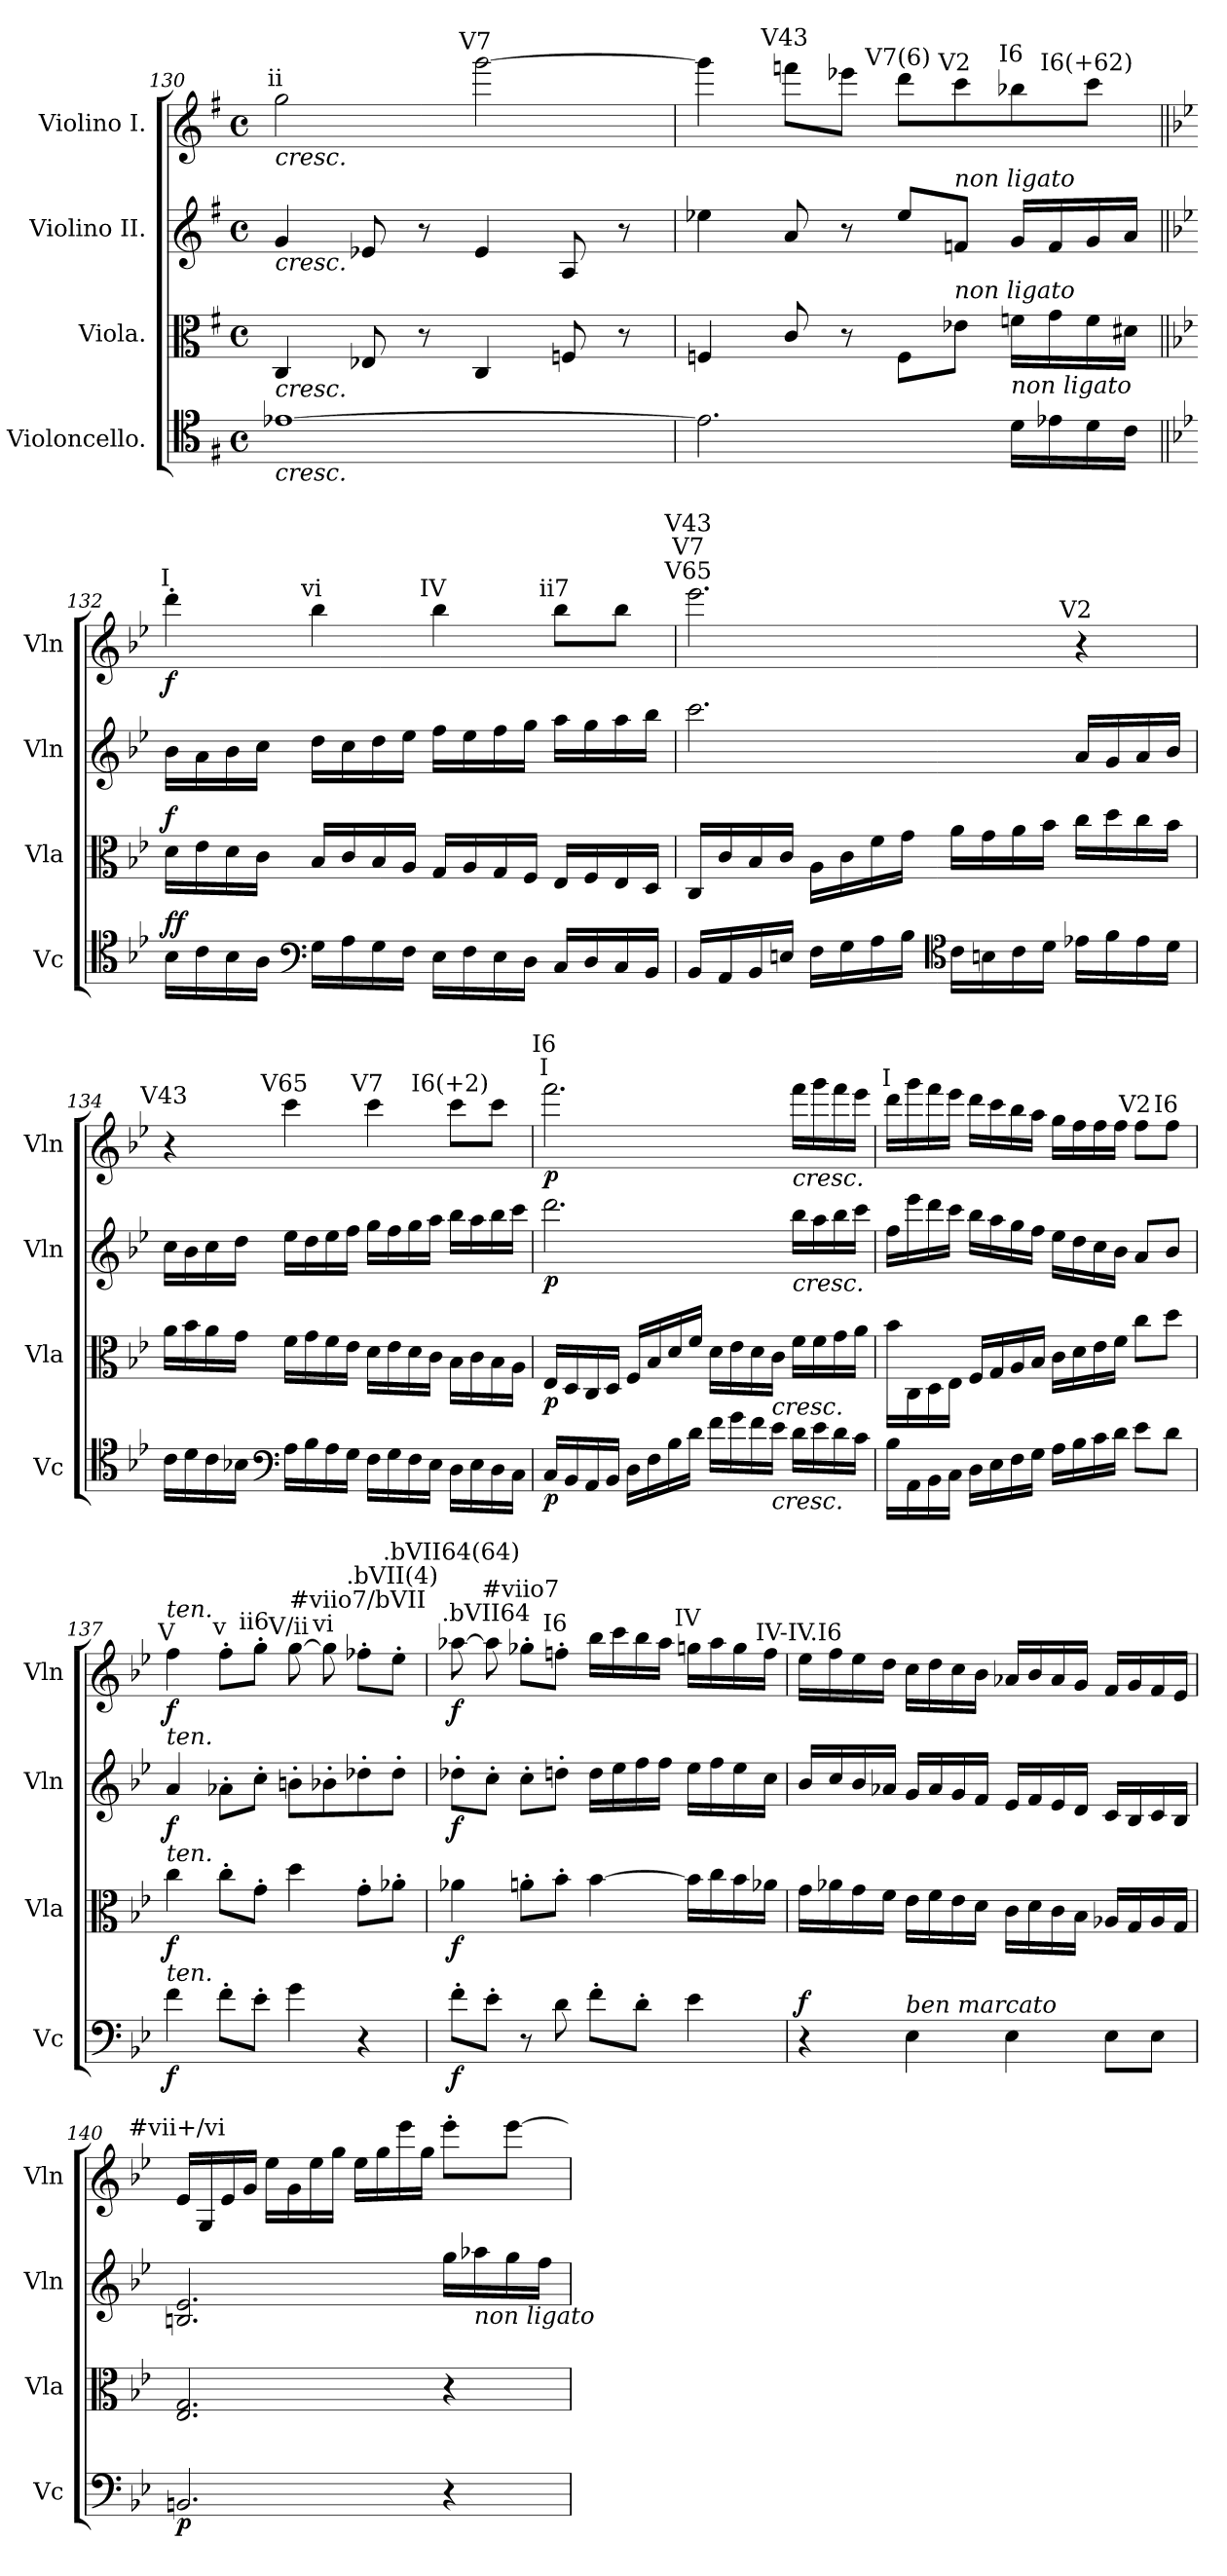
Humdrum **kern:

**kern	**dynam	**kern	**dynam	**kern	**dynam	**kern	**dynam
*part4	*part4	*part3	*part3	*part2	*part2	*part1	*part1
*staff4	*staff4	*staff3	*staff3	*staff2	*staff2	*staff1	*staff1
*I"Violoncello.	*	*I"Viola.	*	*I"Violino II.	*	*I"Violino I.	*
*I'Vc	*	*I'Vla	*	*I'Vln	*	*I'Vln	*
*clefC4	*	*clefC3	*	*clefG2	*	*clefG2	*
*k[f#]	*	*k[f#]	*	*k[f#]	*	*k[f#]	*
*G:	*	*G:	*	*G:	*	*G:	*
*M4/4	*	*M4/4	*	*M4/4	*	*M4/4	*
*met(c)	*	*met(c)	*	*met(c)	*	*met(c)	*
=130	=130	=130	=130	=130	=130	=130	=130
!	!	!	!	!	!	!LO:TX:a:cj:t=ii	!
!	!	!	!	!	!	!LO:TX:b:i:t=cresc.	!
!	!	!	!	!LO:TX:b:i:t=cresc.	!	!	!
!	!	!LO:TX:b:i:t=cresc.	!	!	!	!	!
!LO:TX:b:i:t=cresc.	!	!	!	!	!	!	!
[1e-X	.	4C/	.	4g/	.	2gg\	.
.	.	8E-X/	.	8e-X/	.	.	.
.	.	8r	.	8r	.	.	.
!	!	!	!	!	!	!LO:TX:a:cj:t=V7	!
.	.	4C/	.	4e-/	.	[2ggg\	.
.	.	8Fn/	.	8A/	.	.	.
.	.	8r	.	8r	.	.	.
=131	=131	=131	=131	=131	=131	=131	=131
2.e-\]	.	4Fn/	.	4ee-X\	.	4ggg\]	.
!	!	!	!	!	!	!LO:TX:a:cj:t=V43	!
.	.	8c/	.	8a/	.	8fffn\L	.
.	.	8r	.	8r	.	8eee-X\J	.
!	!	!	!	!	!	!LO:TX:a:cj:t=V7(6)	!
.	.	8F\L	.	8ee-/L	.	8ddd\L	.
!	!	!	!	!	!	!LO:TX:a:cj:t=V2	!
!	!	!	!	!LO:TX:a:i:t=non ligato	!	!	!
!	!	!LO:TX:a:i:t=non ligato	!	!	!	!	!
.	.	8e-X\J	.	8fn/J	.	8ccc\	.
!	!	!	!	!	!	!LO:TX:a:cj:t=I6	!
!LO:TX:a:i:t=non ligato	!	!	!	!	!	!	!
16d\LL	.	16fn\LL	.	16g/LL	.	8bb-X\	.
16e-X\	.	16g\	.	16f/	.	.	.
!	!	!	!	!	!	!LO:TX:a:cj:t=I6(+62)	!
16d\	.	16f\	.	16g/	.	8ccc\J	.
16c\JJ	.	16d#X\JJ	.	16a/JJ	.	.	.
!!LO:PB:g=z
=132||	=132||	=132||	=132||	=132||	=132||	=132||	=132||
*k[b-e-]	*	*k[b-e-]	*	*k[b-e-]	*	*k[b-e-]	*
*B-:	*	*B-:	*	*B-:	*	*B-:	*
!	!	!	!	!	!	!LO:TX:a:cj:t=I	!
!	!LO:DY:b	!	!	!	!	!	!
!	!LO:DY:n=1:a	!	!LO:DY:a	!	!	!	!LO:DY:b
16B-\LL	f f	16d\LL	f	16b-\LL	.	4ddd'>\	f
16c\	.	16e-\	.	16a\	.	.	.
16B-\	.	16d\	.	16b-\	.	.	.
16A\JJ	.	16c\JJ	.	16cc\JJ	.	.	.
*clefF4	*	*	*	*	*	*	*
!	!	!	!	!	!	!LO:TX:a:cj:t=vi	!
16G\LL	.	16B-/LL	.	16dd\LL	.	4bb-\	.
16A\	.	16c/	.	16cc\	.	.	.
16G\	.	16B-/	.	16dd\	.	.	.
16F\JJ	.	16A/JJ	.	16ee-\JJ	.	.	.
!	!	!	!	!	!	!LO:TX:a:cj:t=IV	!
16E-\LL	.	16G/LL	.	16ff\LL	.	4bb-\	.
16F\	.	16A/	.	16ee-\	.	.	.
16E-\	.	16G/	.	16ff\	.	.	.
16D\JJ	.	16F/JJ	.	16gg\JJ	.	.	.
!	!	!	!	!	!	!LO:TX:a:cj:t=ii7	!
16C/LL	.	16E-/LL	.	16aa\LL	.	8bb-\L	.
16D/	.	16F/	.	16gg\	.	.	.
16C/	.	16E-/	.	16aa\	.	8bb-\J	.
16BB-/JJ	.	16D/JJ	.	16bb-\JJ	.	.	.
!!LO:LB:g=z
=133	=133	=133	=133	=133	=133	=133	=133
!	!	!	!	!	!	!LO:TX:a:cj:t=V65	!
!	!	!	!	!	!	!LO:TX:a:cj:t=V7	!
!	!	!	!	!	!	!LO:TX:a:cj:t=V43	!
!	!LO:DY:b	!	!	!	!	!	!
!	!LO:DY:n=1:b	!	!	!	!	!	!
!	!LO:DY:n=2:a	!	!	!	!	!	!
!	!LO:DY:n=3:a	!	!	!	!LO:DY:b	!	!
!	!	!	!	!	!LO:DY:n=1:b	!	!LO:DY:b
!	!	!	!	!	!	!	!LO:DY:n=1:b
16BB-/LL	p f f p	16C/LL	.	2.ccc\	p f	2.eee-\	p f
16AA/	.	16c/	.	.	.	.	.
16BB-/	.	16B-/	.	.	.	.	.
16En/JJ	.	16c/JJ	.	.	.	.	.
16F\LL	.	16A\LL	.	.	.	.	.
16G\	.	16c\	.	.	.	.	.
16A\	.	16f\	.	.	.	.	.
16B-\JJ	.	16g\JJ	.	.	.	.	.
*clefC4	*	*	*	*	*	*	*
16c\LL	.	16a\LL	.	.	.	.	.
16Bn\	.	16g\	.	.	.	.	.
16c\	.	16a\	.	.	.	.	.
16d\JJ	.	16b-\JJ	.	.	.	.	.
!	!	!	!	!	!	!LO:TX:a:cj:t=V2	!
16e-X\LL	.	16cc\LL	.	16a/LL	.	4r	.
16f\	.	16dd\	.	16g/	.	.	.
16e-\	.	16cc\	.	16a/	.	.	.
16d\JJ	.	16b-\JJ	.	16b-/JJ	.	.	.
=134	=134	=134	=134	=134	=134	=134	=134
!	!	!	!	!	!	!LO:TX:a:cj:t=V43	!
16c\LL	.	16a\LL	.	16cc\LL	.	4r	.
16d\	.	16b-\	.	16b-\	.	.	.
16c\	.	16a\	.	16cc\	.	.	.
16B-X\JJ	.	16g\JJ	.	16dd\JJ	.	.	.
*clefF4	*	*	*	*	*	*	*
!	!	!	!	!	!	!LO:TX:a:cj:t=V65	!
16A\LL	.	16f\LL	.	16ee-\LL	.	4ccc\	.
16B-\	.	16g\	.	16dd\	.	.	.
16A\	.	16f\	.	16ee-\	.	.	.
16G\JJ	.	16e-\JJ	.	16ff\JJ	.	.	.
!	!	!	!	!	!	!LO:TX:a:cj:t=V7	!
16F\LL	.	16d\LL	.	16gg\LL	.	4ccc\	.
16G\	.	16e-\	.	16ff\	.	.	.
16F\	.	16d\	.	16gg\	.	.	.
16E-\JJ	.	16c\JJ	.	16aa\JJ	.	.	.
!	!	!	!	!	!	!LO:TX:a:cj:t=I6(+2)	!
16D\LL	.	16B-\LL	.	16bb-\LL	.	8ccc\L	.
16E-\	.	16c\	.	16aa\	.	.	.
16D\	.	16B-\	.	16bb-\	.	8ccc\J	.
16C\JJ	.	16A\JJ	.	16ccc\JJ	.	.	.
!!LO:LB:g=z
=135	=135	=135	=135	=135	=135	=135	=135
!	!	!	!	!	!	!LO:TX:a:cj:t=I	!
!	!	!	!	!	!	!LO:TX:a:cj:t=I6	!
!	!LO:DY:b	!	!LO:DY:b	!	!LO:DY:b	!	!LO:DY:b
16C/LL	p	16E-/LL	p	2.ddd\	p	2.fff\	p
16BB-/	.	16D/	.	.	.	.	.
16AA/	.	16C/	.	.	.	.	.
16BB-/JJ	.	16D/JJ	.	.	.	.	.
16D\LL	.	16F/LL	.	.	.	.	.
16F\	.	16B-/	.	.	.	.	.
16B-\	.	16d/	.	.	.	.	.
16d\JJ	.	16f/JJ	.	.	.	.	.
16f\LL	.	16d\LL	.	.	.	.	.
16g\	.	16e-\	.	.	.	.	.
16f\	.	16d\	.	.	.	.	.
!	!	!LO:TX:b:i:t=cresc.	!	!	!	!	!
!LO:TX:b:i:t=cresc.	!	!	!	!	!	!	!
16e-\JJ	.	16c\JJ	.	.	.	.	.
!	!	!	!	!	!	!LO:TX:b:i:t=cresc.	!
!	!	!	!	!LO:TX:b:i:t=cresc.	!	!	!
16d\LL	.	16f\LL	.	16bb-\LL	.	16fff\LL	.
16e-\	.	16f\	.	16aa\	.	16ggg\	.
16d\	.	16g\	.	16bb-\	.	16fff\	.
16c\JJ	.	16a\JJ	.	16ccc\JJ	.	16eee-\JJ	.
!!LO:PB:g=z
=136	=136	=136	=136	=136	=136	=136	=136
!	!	!	!	!	!	!LO:TX:a:cj:t=I	!
16B-\LL	.	16b-\LL	.	16ff\LL	.	16ddd\LL	.
16AA\	.	16C\	.	16eee-\	.	16ggg\	.
16BB-\	.	16D\	.	16ddd\	.	16fff\	.
16C\JJ	.	16E-\JJ	.	16ccc\JJ	.	16eee-\JJ	.
16D\LL	.	16F/LL	.	16bb-\LL	.	16ddd\LL	.
16E-\	.	16G/	.	16aa\	.	16ccc\	.
16F\	.	16A/	.	16gg\	.	16bb-\	.
16G\JJ	.	16B-/JJ	.	16ff\JJ	.	16aa\JJ	.
16A\LL	.	16c\LL	.	16ee-\LL	.	16gg\LL	.
16B-\	.	16d\	.	16dd\	.	16ff\	.
16c\	.	16e-\	.	16cc\	.	16ff\	.
16d\JJ	.	16f\JJ	.	16b-\JJ	.	16ff\JJ	.
!	!	!	!	!	!	!LO:TX:a:cj:t=V2	!
8e-\L	.	8cc\L	.	8a/L	.	8ff\L	.
!	!	!	!	!	!	!LO:TX:a:cj:t=I6	!
8d\J	.	8dd\J	.	8b-/J	.	8ff\J	.
=137	=137	=137	=137	=137	=137	=137	=137
!	!	!	!	!	!	!LO:TX:a:cj:t=V	!
!	!	!	!	!	!	!LO:TX:a:i:t=ten.	!
!	!	!	!	!LO:TX:a:i:t=ten.	!	!	!
!	!	!LO:TX:a:i:t=ten.	!	!	!	!	!
!LO:TX:a:i:t=ten.	!	!	!	!	!	!	!
!	!LO:DY:b	!	!LO:DY:b	!	!LO:DY:b	!	!LO:DY:b
4f\	f	4cc\	f	4a/	f	4ff\	f
!	!	!	!	!	!	!LO:TX:a:cj:t=v	!
8f'>\L	.	8cc'>\L	.	8a-X'>\L	.	8ff'>\L	.
!	!	!	!	!	!	!LO:TX:a:cj:t=ii6	!
8e-'>\J	.	8g'>\J	.	8cc'>\J	.	8gg'>\J	.
!	!	!	!	!	!	!LO:TX:a:cj:t=V/ii	!
4g\	.	4dd\	.	8bn'>\L	.	[8gg\	.
!	!	!	!	!	!	!LO:TX:a:cj:t=vi	!
.	.	.	.	8b-X'>\	.	8gg\]	.
!	!	!	!	!	!	!LO:TX:a:cj:t=#viio7/bVII	!
4r	.	8g'>\L	.	8dd-X'>\	.	8ff-X'>\L	.
!	!	!	!	!	!	!LO:TX:a:cj:t=.bVII(4)	!
.	.	8a-X'>\J	.	8dd-'>\J	.	8ee-'>\J	.
!!LO:LB:g=z
=138	=138	=138	=138	=138	=138	=138	=138
!	!	!	!	!	!	!LO:TX:a:cj:t=.bVII64(64)	!
!	!LO:DY:b	!	!LO:DY:b	!	!LO:DY:b	!	!LO:DY:b
8f'>\L	f	4a-X\	f	8dd-X'>\L	f	[8aa-X\	f
!	!	!	!	!	!	!LO:TX:a:cj:t=.bVII64	!
8e-'>\J	.	.	.	8cc'>\J	.	8aa-\]	.
!	!	!	!	!	!	!LO:TX:a:cj:t=#viio7	!
8r	.	8an'>\L	.	8cc'>\L	.	8gg-X'>\L	.
!	!	!	!	!	!	!LO:TX:a:cj:t=I6	!
8d\	.	8b-'>\J	.	8ddn'>\J	.	8ffn'>\J	.
8f'>\L	.	[4b-\	.	16dd\LL	.	16bb-\LL	.
.	.	.	.	16ee-\	.	16ccc\	.
8d'>\J	.	.	.	16ff\	.	16bb-\	.
.	.	.	.	16ff\JJ	.	16aa-\JJ	.
!	!	!	!	!	!	!LO:TX:a:cj:t=IV	!
4e-\	.	16b-\LL]	.	16ee-\LL	.	16ggn\LL	.
.	.	16cc\	.	16ff\	.	16aa-\	.
.	.	16b-\	.	16ee-\	.	16gg\	.
.	.	16a-X\JJ	.	16cc\JJ	.	16ff\JJ	.
=139	=139	=139	=139	=139	=139	=139	=139
!	!	!	!	!	!	!LO:TX:a:cj:t=IV-IV.I6	!
!	!LO:DY:a	!	!	!	!	!	!
4r	f	16g\LL	.	16b-/LL	.	16ee-\LL	.
.	.	16a-X\	.	16cc/	.	16ff\	.
.	.	16g\	.	16b-/	.	16ee-\	.
.	.	16f\JJ	.	16a-X/JJ	.	16dd\JJ	.
!LO:TX:a:i:t=ben marcato	!	!	!	!	!	!	!
4E-\	.	16e-\LL	.	16g/LL	.	16cc\LL	.
.	.	16f\	.	16a-/	.	16dd\	.
.	.	16e-\	.	16g/	.	16cc\	.
.	.	16d\JJ	.	16f/JJ	.	16b-\JJ	.
4E-\	.	16c\LL	.	16e-/LL	.	16a-X/LL	.
.	.	16d\	.	16f/	.	16b-/	.
.	.	16c\	.	16e-/	.	16a-/	.
.	.	16B-\JJ	.	16d/JJ	.	16g/JJ	.
8E-\L	.	16A-X/LL	.	16c/LL	.	16f/LL	.
.	.	16G/	.	16B-/	.	16g/	.
8E-\J	.	16A-/	.	16c/	.	16f/	.
.	.	16G/JJ	.	16B-/JJ	.	16e-/JJ	.
!!LO:PB:g=z
=140	=140	=140	=140	=140	=140	=140	=140
!	!	!	!	!	!	!LO:TX:a:cj:t=#vii+/vi	!
!	!LO:DY:b	!	!LO:DY:a	!	!	!	!
!	!	!	!LO:DY:n=1:a	!	!	!	!
!	!	!	!LO:DY:n=2:b	!	!LO:DY:a	!	!
!	!	!	!	!	!LO:DY:n=1:a	!	!
2.BBn/	p	2.E-/ 2.G/	p f p	2.Bn/ 2.e-/	p f	16e-/LL	.
.	.	.	.	.	.	16G/	.
.	.	.	.	.	.	16e-/	.
.	.	.	.	.	.	16g/JJ	.
.	.	.	.	.	.	16ee-\LL	.
.	.	.	.	.	.	16g\	.
.	.	.	.	.	.	16ee-\	.
.	.	.	.	.	.	16gg\JJ	.
.	.	.	.	.	.	16ee-\LL	.
.	.	.	.	.	.	16gg\	.
.	.	.	.	.	.	16eee-\	.
.	.	.	.	.	.	16gg\JJ	.
4r	.	4r	.	16gg\LL	.	8eee-'>\L	.
!	!	!	!	!LO:TX:b:i:t=non ligato	!	!	!
.	.	.	.	16aa-X\	.	.	.
.	.	.	.	16gg\	.	[8eee-\J	.
.	.	.	.	16ff\JJ	.	.	.
=	=	=	=	=	=	=	=
*-	*-	*-	*-	*-	*-	*-	*-
